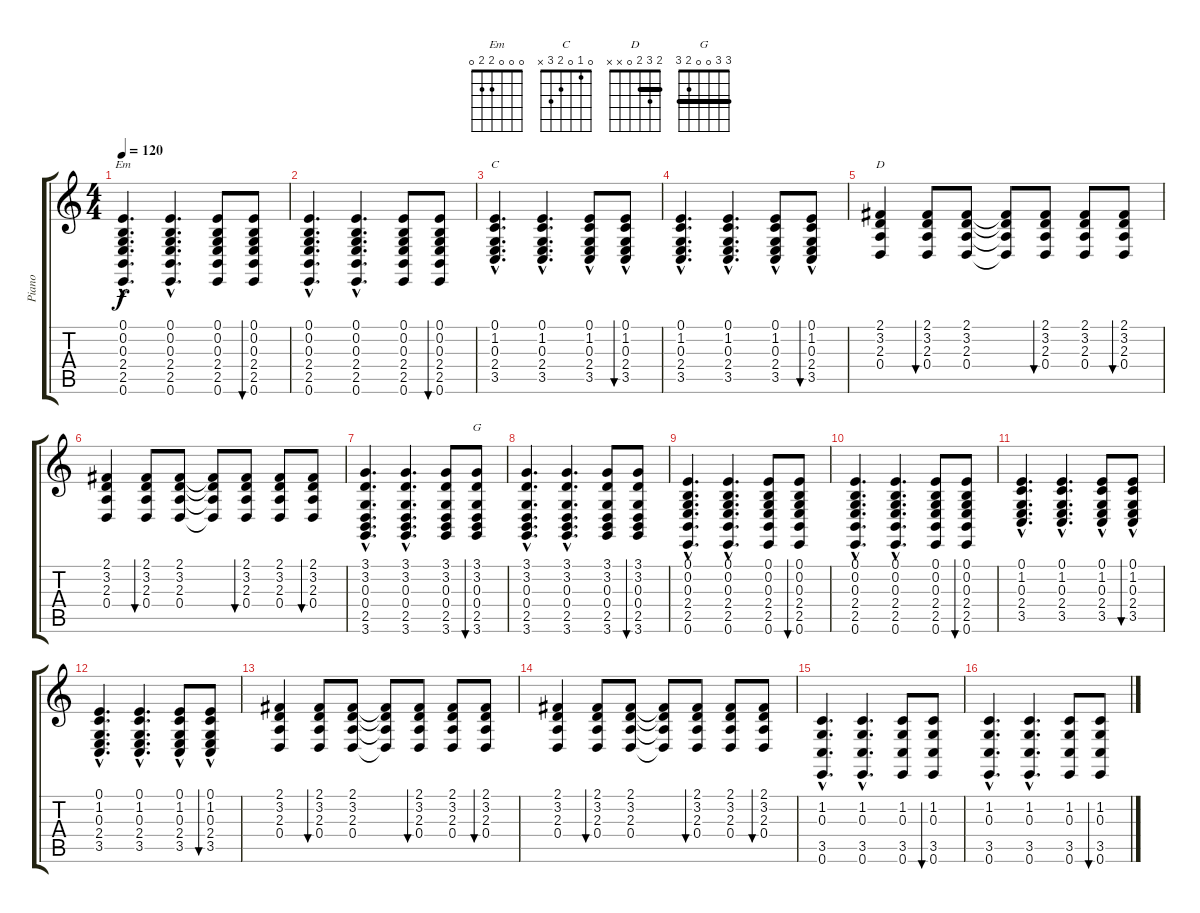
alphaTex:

\track ("Piano" "Piano") {instrument brightacousticpiano}
\staff {score tabs}
\tuning (E4 B3 G3 D3 A2 E2) {hide}
\chord ("Em" 0 0 0 2 2 0)
\chord ("C" 0 1 0 2 3 x)
\chord ("D" 2 3 2 0 x x) {barre 2}
\chord ("G" 3 3 0 0 2 3) {barre 3}
\ts (4 4)
\tempo 120
\clef g2
\ks c
(0.1{hac} 0.2{hac} 0.3{hac} 2.4{hac} 2.5{hac} 0.6{hac}).4{d ch "Em" dy f} (0.1{hac} 0.2{hac} 0.3{hac} 2.4{hac} 2.5{hac} 0.6{hac}).4{d} (0.1 0.2 0.3 2.4 2.5 0.6).8 (0.1 0.2 0.3 2.4 2.5 0.6).8{bu 60} |
(0.1{hac} 0.2{hac} 0.3{hac} 2.4{hac} 2.5{hac} 0.6{hac}).4{d} (0.1{hac} 0.2{hac} 0.3{hac} 2.4{hac} 2.5{hac} 0.6{hac}).4{d} (0.1 0.2 0.3 2.4 2.5 0.6).8 (0.1 0.2 0.3 2.4 2.5 0.6).8{bu 60} |
(0.1{hac} 1.2{hac} 0.3{hac} 2.4{hac} 3.5{hac}).4{d ch "C"} (0.1{hac} 1.2{hac} 0.3{hac} 2.4{hac} 3.5{hac}).4{d} (0.1 1.2 0.3 2.4{hac} 3.5).8 (0.1 1.2 0.3 2.4{hac} 3.5).8{bu 60} |
(0.1{hac} 1.2{hac} 0.3{hac} 2.4{hac} 3.5{hac}).4{d} (0.1{hac} 1.2{hac} 0.3{hac} 2.4{hac} 3.5{hac}).4{d} (0.1 1.2 0.3 2.4{hac} 3.5).8 (0.1 1.2 0.3 2.4{hac} 3.5).8{bu 60} |
(2.1 3.2 2.3 0.4).4{ch "D"} (2.1 3.2 2.3 0.4).8{bu 60} (2.1 3.2 2.3 0.4).8 (2.1{t} 3.2{t} 2.3{t} 0.4{t}).8 (2.1 3.2 2.3 0.4).8{bu 60} (2.1 3.2 2.3 0.4).8 (2.1 3.2 2.3 0.4).8{bu 60} |
(2.1 3.2 2.3 0.4).4 (2.1 3.2 2.3 0.4).8{bu 60} (2.1 3.2 2.3 0.4).8 (2.1{t} 3.2{t} 2.3{t} 0.4{t}).8 (2.1 3.2 2.3 0.4).8{bu 60} (2.1 3.2 2.3 0.4).8 (2.1 3.2 2.3 0.4).8{bu 60} |
(3.1{hac} 3.2{hac} 0.3{hac} 0.4{hac} 2.5{hac} 3.6{hac}).4{d} (3.1{hac} 3.2{hac} 0.3{hac} 0.4{hac} 2.5{hac} 3.6{hac}).4{d} (3.1 3.2 0.3 0.4 2.5 3.6).8 (3.1 3.2 0.3 0.4 2.5 3.6).8{bu 60 ch "G"} |
(3.1{hac} 3.2{hac} 0.3{hac} 0.4{hac} 2.5{hac} 3.6{hac}).4{d} (3.1{hac} 3.2{hac} 0.3{hac} 0.4{hac} 2.5{hac} 3.6{hac}).4{d} (3.1 3.2 0.3 0.4 2.5 3.6).8 (3.1 3.2 0.3 0.4 2.5 3.6).8{bu 60} |
(0.1{hac} 0.2{hac} 0.3{hac} 2.4{hac} 2.5{hac} 0.6{hac}).4{d} (0.1{hac} 0.2{hac} 0.3{hac} 2.4{hac} 2.5{hac} 0.6{hac}).4{d} (0.1 0.2 0.3 2.4 2.5 0.6).8 (0.1 0.2 0.3 2.4 2.5 0.6).8{bu 60} |
(0.1{hac} 0.2{hac} 0.3{hac} 2.4{hac} 2.5{hac} 0.6{hac}).4{d} (0.1{hac} 0.2{hac} 0.3{hac} 2.4{hac} 2.5{hac} 0.6{hac}).4{d} (0.1 0.2 0.3 2.4 2.5 0.6).8 (0.1 0.2 0.3 2.4 2.5 0.6).8{bu 60} |
(0.1{hac} 1.2{hac} 0.3{hac} 2.4{hac} 3.5{hac}).4{d} (0.1{hac} 1.2{hac} 0.3{hac} 2.4{hac} 3.5{hac}).4{d} (0.1 1.2 0.3 2.4{hac} 3.5).8 (0.1 1.2 0.3 2.4{hac} 3.5).8{bu 60} |
(0.1{hac} 1.2{hac} 0.3{hac} 2.4{hac} 3.5{hac}).4{d} (0.1{hac} 1.2{hac} 0.3{hac} 2.4{hac} 3.5{hac}).4{d} (0.1 1.2 0.3 2.4{hac} 3.5).8 (0.1 1.2 0.3 2.4{hac} 3.5).8{bu 60} |
(2.1 3.2 2.3 0.4).4 (2.1 3.2 2.3 0.4).8{bu 60} (2.1 3.2 2.3 0.4).8 (2.1{t} 3.2{t} 2.3{t} 0.4{t}).8 (2.1 3.2 2.3 0.4).8{bu 60} (2.1 3.2 2.3 0.4).8 (2.1 3.2 2.3 0.4).8{bu 60} |
(2.1 3.2 2.3 0.4).4 (2.1 3.2 2.3 0.4).8{bu 60} (2.1 3.2 2.3 0.4).8 (2.1{t} 3.2{t} 2.3{t} 0.4{t}).8 (2.1 3.2 2.3 0.4).8{bu 60} (2.1 3.2 2.3 0.4).8 (2.1 3.2 2.3 0.4).8{bu 60} |
(1.2{hac} 0.3{hac} 3.5{hac} 0.6{hac}).4{d volume 10} (1.2{hac} 0.3{hac} 3.5{hac} 0.6{hac}).4{d} (1.2 0.3 3.5 0.6).8 (1.2 0.3 3.5 0.6).8{bu 60} |
(1.2{hac} 0.3{hac} 3.5{hac} 0.6{hac}).4{d} (1.2{hac} 0.3{hac} 3.5{hac} 0.6{hac}).4{d} (1.2 0.3 3.5 0.6).8 (1.2 0.3 3.5 0.6).8{bu 60}
